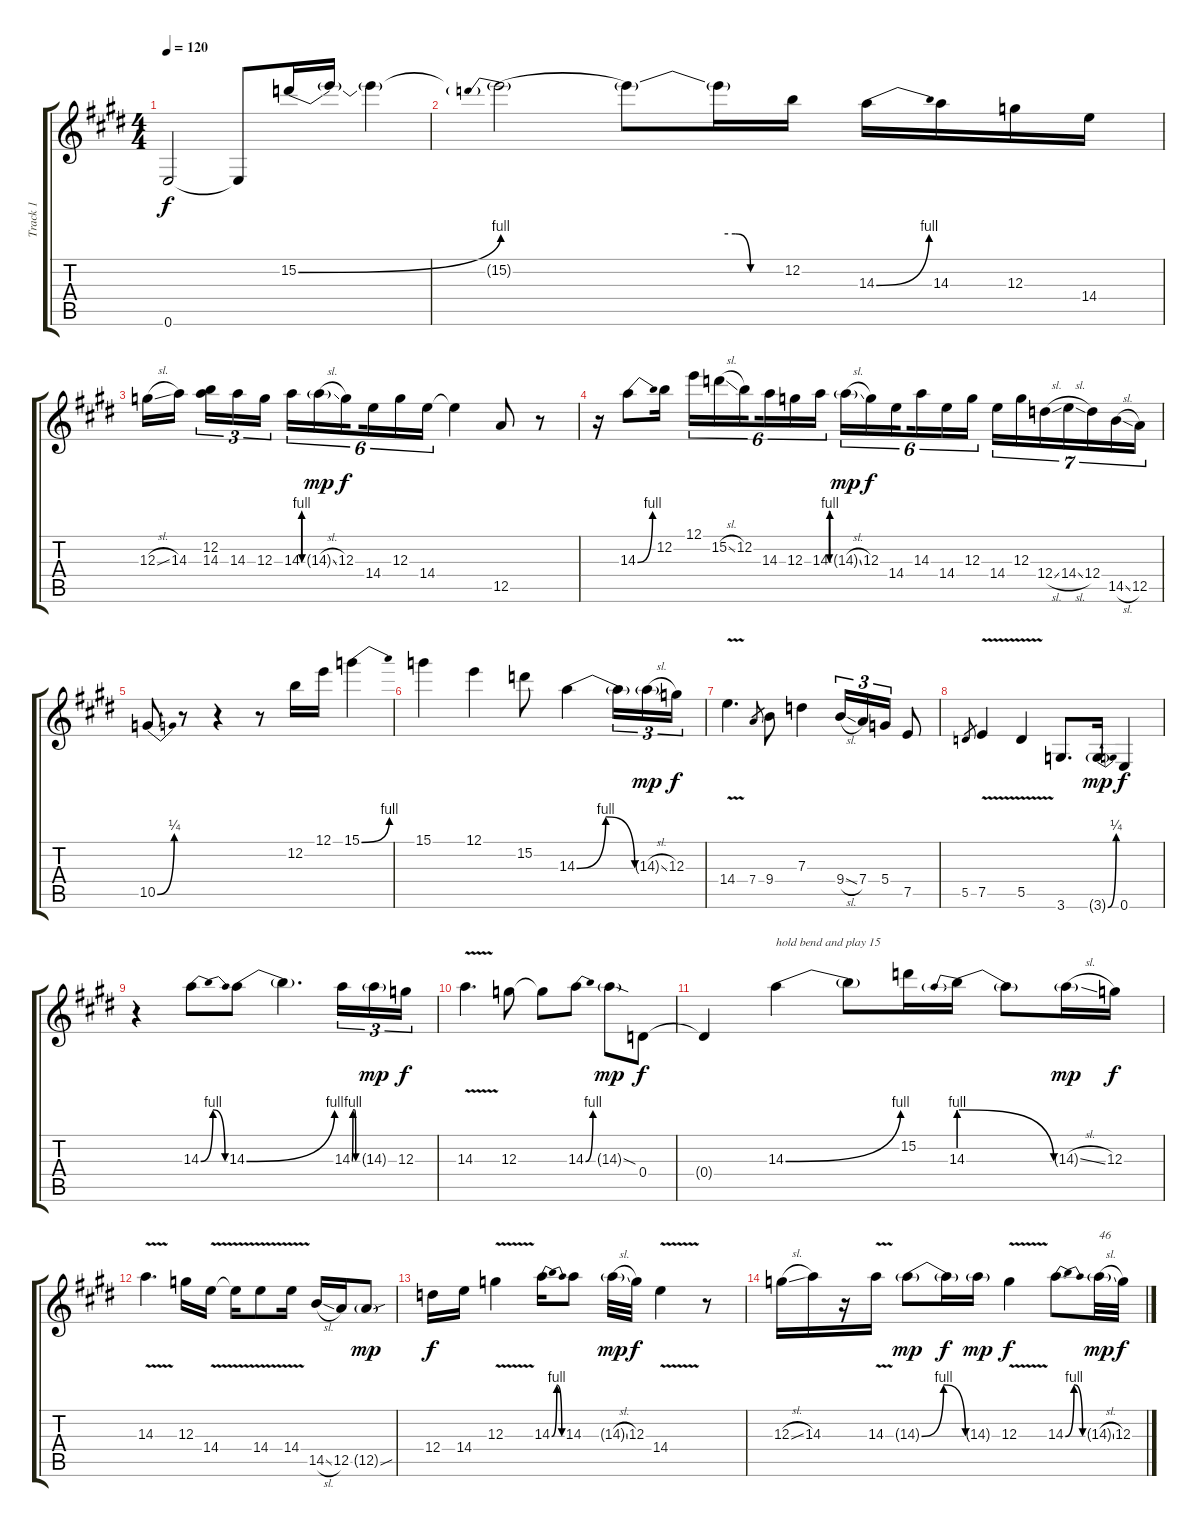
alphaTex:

\track ("Track 1" "Track 1") {instrument distortionguitar}
\staff {score tabs}
\tuning (E4 B3 G3 D3 A2 E2) {hide}
\ts (4 4)
\tempo 120
\clef g2
\ks e
0.6.2{dy f} 0.6{t}.8 15.2{be (bend 0 0 60 4)}.16 15.2{t}.16 15.2{t}.4 |
15.2{be (prebend 0 4 60 4) t}.2 15.2{t}.8 15.2{be (custom 0 4 15 4 30 0 60 0) t}.16 12.2.16 14.3{be (bend 0 0 60 4)}.16 14.3.16 12.3.16 14.4.16 |
12.3{sl}.16 14.3.16{beam splitsecondary} (12.2 14.3).16{tu (3 2)} 14.3.16{tu (3 2)} 12.3.16{tu (3 2)} 14.3{be (custom 0 0 10 4 20 4 30 0 60 0)}.16{tu (6 4)} 14.3{sl g}.16{tu (6 4) dy mp} 12.3.16{tu (6 4) dy f beam splitsecondary} 14.4.16{tu (6 4)} 12.3.16{tu (6 4)} 14.4.16{tu (6 4)} 14.4{t}.4 12.5.8 r.8 |
r.16 14.3{be (bend 0 0 60 4)}.8 12.2.16 12.1.16{tu (6 4)} 15.2{sl}.16{tu (6 4)} 12.2.16{tu (6 4) beam splitsecondary} 14.3.16{tu (6 4)} 12.3.16{tu (6 4)} 14.3{be (custom 0 0 10 4 40 4 50 0 60 0)}.16{tu (6 4)} 14.3{sl g}.16{tu (6 4) dy mp} 12.3.16{tu (6 4) dy f} 14.4.16{tu (6 4) beam splitsecondary} 14.3.16{tu (6 4)} 14.4.16{tu (6 4)} 12.3.16{tu (6 4)} 14.4.16{tu (7 4)} 12.3.16{tu (7 4)} 12.4{sl}.16{tu (7 4)} 14.4{sl}.16{tu (7 4)} 12.4.16{tu (7 4)} 14.5{sl}.16{tu (7 4)} 12.5.16{tu (7 4)} |
10.5{be (bend 0 0 60 1)}.8 r.8 r.4 r.8 12.2.16 12.1.16 15.1{be (bend 0 0 60 4)}.4 |
15.1.4 12.1.4 15.2.8 14.3{be (bendrelease 0 0 10 4 50 4 60 0)}.4 14.3{t}.16{tu (3 2)} 14.3{sl g}.16{tu (3 2) dy mp} 12.3.16{tu (3 2) dy f} |
14.4{v}.4{d} 7.4.8{gr} 9.4.8 7.3.4 9.4{sl}.16{tu (3 2)} 7.4.16{tu (3 2)} 5.4.16{tu (3 2)} 7.5.8 |
5.5.8{gr} 7.5{v}.4 5.5{v}.4 3.6.8{d} 3.6{be (bend 0 0 60 1) g}.16{dy mp} 0.6.4{dy f} |
r.4 14.3{be (bendrelease 0 0 10 4 50 4 60 0)}.8 14.3{be (bend 0 0 60 4)}.8 14.3{t}.4{d} 14.3{be (custom 0 0 10 4 30 4 40 0 60 0)}.16{tu (3 2)} 14.3{g}.16{tu (3 2) dy mp} 12.3.16{tu (3 2) dy f} |
14.3{v}.4{d} 12.3.8 12.3{t}.8 14.3{be (bend 0 0 60 4)}.8 14.3{sod g}.8{dy mp} 0.4.8{dy f} |
0.4{t}.4 14.3{be (bend 0 0 60 4)}.4{txt "hold bend and play 15"} 14.3{t}.8 15.2.16 14.3{be (prebendrelease 0 4 60 0)}.16 14.3{t}.8 14.3{sl g}.16{dy mp} 12.3.16{dy f} |
14.3{v}.4{d} 12.3.16 14.4{v}.16 14.4{t}.16 14.4{v}.8 14.4{v}.16 14.5{sl}.16 12.5.16 12.5{sou g}.8{dy mp} |
12.4.16{dy f} 14.4.16 12.3{v}.4 14.3{be (bendrelease 0 0 10 4 50 4 60 0)}.16 14.3.8 14.3{sl g}.32{dy mp} 12.3.32{dy f} 14.4{v}.4 r.8 |
12.3{sl}.16 14.3.16 r.16 14.3{v}.16 14.3{be (bendrelease 0 0 10 4 50 4 60 0) g}.8{dy mp} 14.3{t}.16{dy f} 14.3{g}.16{dy mp} 12.3{v}.4{dy f} 14.3{be (bendrelease 0 0 10 4 50 4 60 0)}.8{d} 14.3{sl g}.32{txt "46" dy mp} 12.3.32{dy f}
